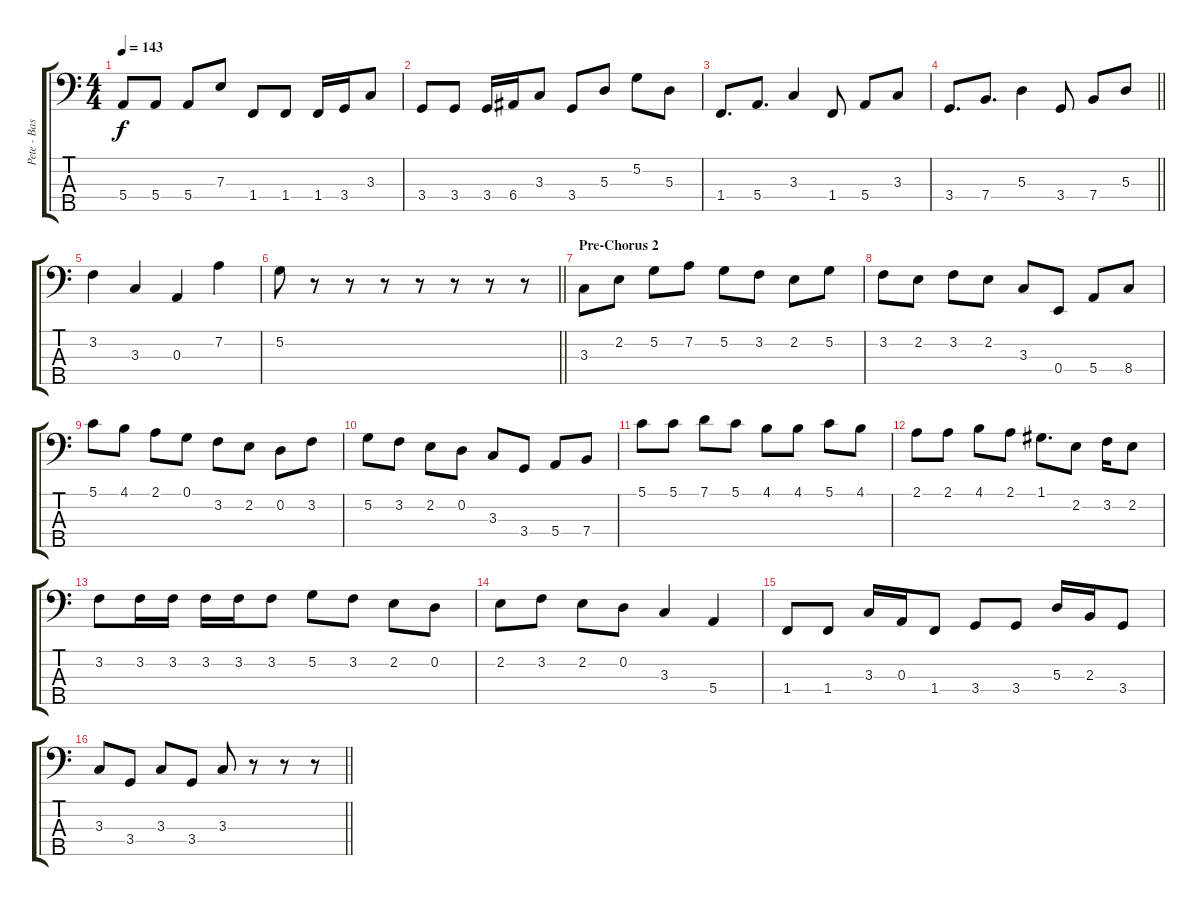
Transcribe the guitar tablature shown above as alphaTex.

\track ("Pete - Bass" "Pete - Bas") {instrument electricbassfinger}
\staff {score tabs}
\tuning (G2 D2 A1 E1 B0) {hide}
\ts (4 4)
\tempo 143
\clef f4
\ks c
5.4.8{dy f} 5.4.8 5.4.8 7.3.8 1.4.8 1.4.8 1.4.16 3.4.16 3.3.8 |
3.4.8 3.4.8 3.4.16 6.4.16 3.3.8 3.4.8 5.3.8 5.2.8 5.3.8 |
1.4.8{d} 5.4.8{d} 3.3.4 1.4.8 5.4.8 3.3.8 |
\barLineRight lightlight
3.4.8{d} 7.4.8{d} 5.3.4 3.4.8 7.4.8 5.3.8 |
3.2.4 3.3.4 0.3.4 7.2.4 |
\barLineRight lightlight
5.2.8 r.8 r.8 r.8 r.8 r.8 r.8 r.8 |
\section ("" "Pre-Chorus 2")
3.3.8 2.2.8 5.2.8 7.2.8 5.2.8 3.2.8 2.2.8 5.2.8 |
3.2.8 2.2.8 3.2.8 2.2.8 3.3.8 0.4.8 5.4.8 8.4.8 |
5.1.8 4.1.8 2.1.8 0.1.8 3.2.8 2.2.8 0.2.8 3.2.8 |
5.2.8 3.2.8 2.2.8 0.2.8 3.3.8 3.4.8 5.4.8 7.4.8 |
5.1.8 5.1.8 7.1.8 5.1.8 4.1.8 4.1.8 5.1.8 4.1.8 |
2.1.8 2.1.8 4.1.8 2.1.8 1.1.8{d} 2.2.8 3.2.16 2.2.8 |
3.2.8 3.2.16 3.2.16 3.2.16 3.2.16 3.2.8 5.2.8 3.2.8 2.2.8 0.2.8 |
2.2.8 3.2.8 2.2.8 0.2.8 3.3.4 5.4.4 |
1.4.8 1.4.8 3.3.16 0.3.16 1.4.8 3.4.8 3.4.8 5.3.16 2.3.16 3.4.8 |
\barLineRight lightlight
3.3.8 3.4.8 3.3.8 3.4.8 3.3.8 r.8 r.8 r.8
